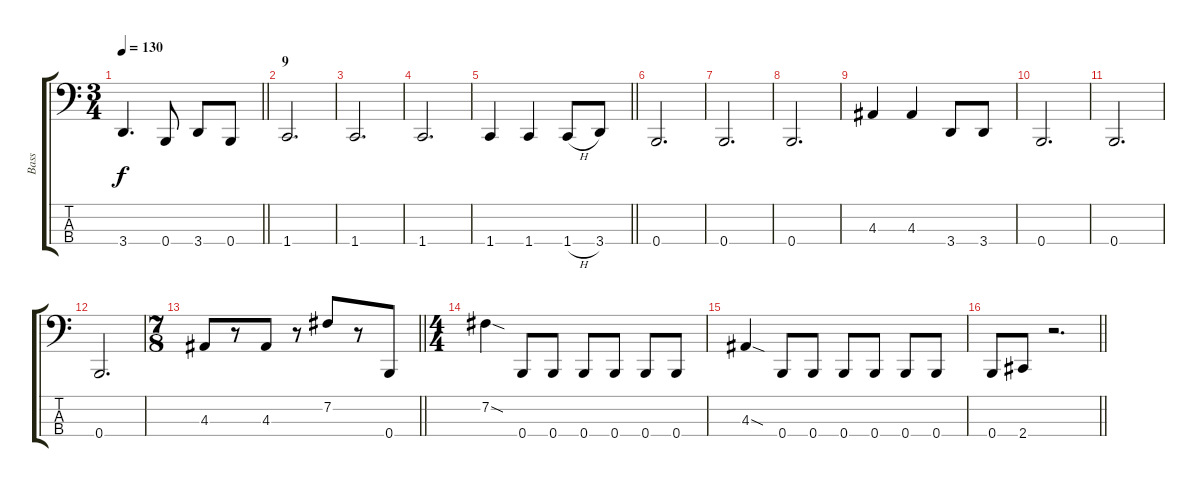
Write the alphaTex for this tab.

\track ("Bass" "Bass") {instrument electricbassfinger}
\staff {score tabs}
\tuning (F2 B1 Gb1 B0) {hide}
\ts (3 4)
\tempo 130
\clef f4
\barLineRight lightlight
\ks c
3.4.4{d dy f} 0.4.8 3.4.8 0.4.8 |
\section ("" "9")
1.4.2{d} |
1.4.2{d} |
1.4.2{d} |
\barLineRight lightlight
1.4.4 1.4.4 1.4{h}.8 3.4.8 |
\section ("" "")
0.4.2{d} |
0.4.2{d} |
0.4.2{d} |
4.3.4 4.3.4 3.4.8 3.4.8 |
0.4.2{d} |
0.4.2{d} |
0.4.2{d} |
\ts (7 8)
\barLineRight lightlight
4.3.8 r.8 4.3.8 r.8 7.2.8 r.8 0.4.8 |
\ts (4 4)
\section ("" "")
7.2{sod}.4 0.4.8 0.4.8 0.4.8 0.4.8 0.4.8 0.4.8 |
4.3{sod}.4 0.4.8 0.4.8 0.4.8 0.4.8 0.4.8 0.4.8 |
\barLineRight lightlight
0.4.8 2.4.8 r.2{d}
